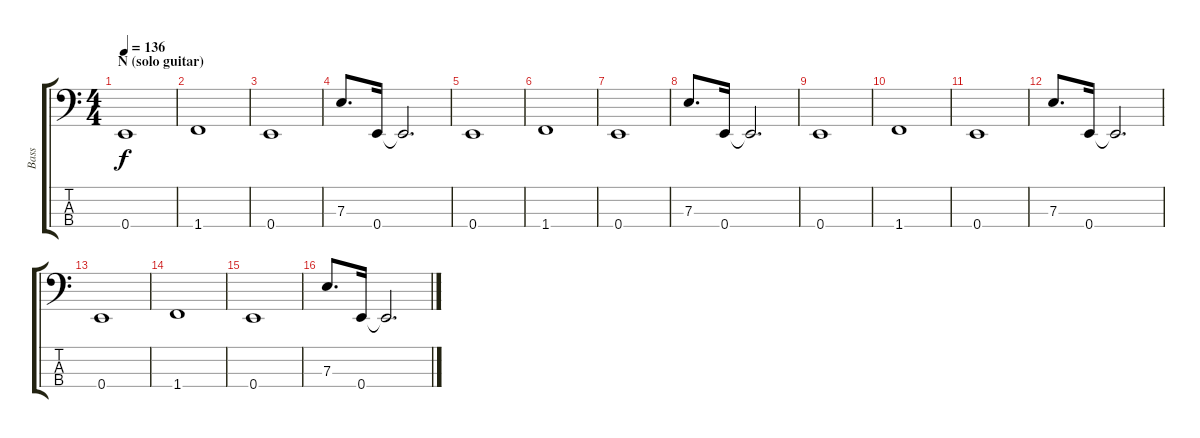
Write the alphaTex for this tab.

\track ("Bass" "Bass") {instrument electricbasspick}
\staff {score tabs}
\tuning (G2 D2 A1 E1) {hide}
\ts (4 4)
\section ("" "N (solo guitar)")
\tempo 136
\clef f4
\ks aminor
0.4.1{dy f} |
1.4.1 |
0.4.1 |
7.3.8{d} 0.4.16 0.4{t}.2{d} |
0.4.1 |
1.4.1 |
0.4.1 |
7.3.8{d} 0.4.16 0.4{t}.2{d} |
0.4.1 |
1.4.1 |
0.4.1 |
7.3.8{d} 0.4.16 0.4{t}.2{d} |
0.4.1 |
1.4.1 |
0.4.1 |
7.3.8{d} 0.4.16 0.4{t}.2{d}
